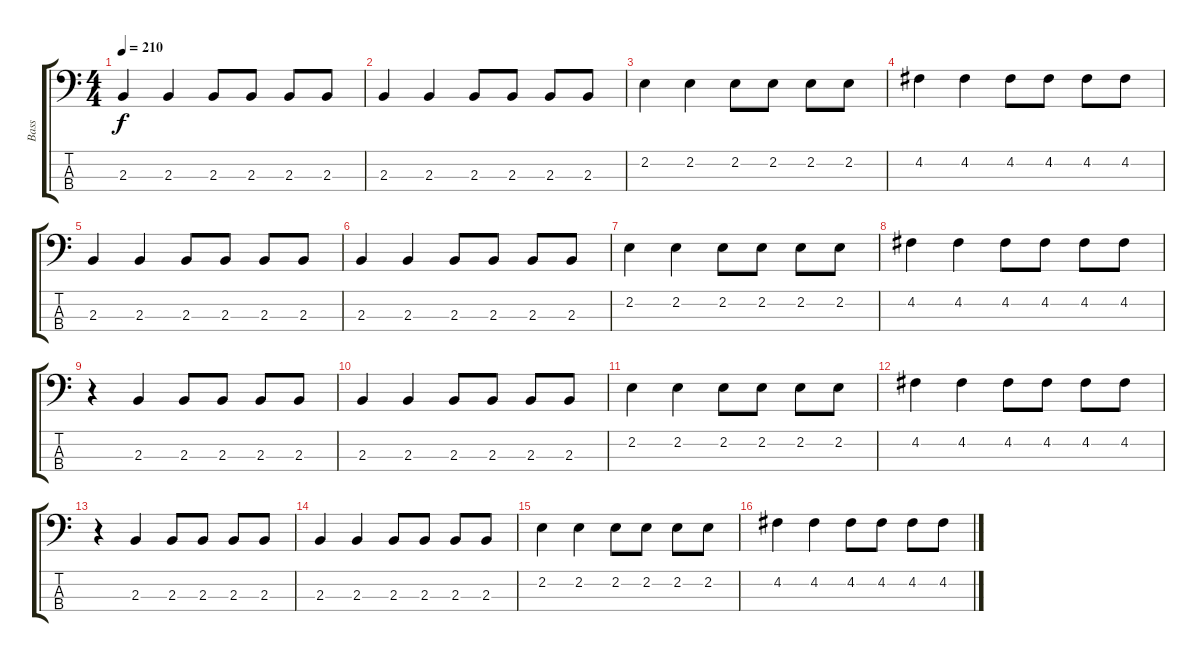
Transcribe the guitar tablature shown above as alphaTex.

\track ("Bass" "Bass") {instrument electricbasspick}
\staff {score tabs}
\tuning (G2 D2 A1 E1) {hide}
\ts (4 4)
\tempo 210
\clef f4
\ks c
2.3.4{dy f} 2.3.4 2.3.8 2.3.8 2.3.8 2.3.8 |
2.3.4 2.3.4 2.3.8 2.3.8 2.3.8 2.3.8 |
2.2.4 2.2.4 2.2.8 2.2.8 2.2.8 2.2.8 |
4.2.4 4.2.4 4.2.8 4.2.8 4.2.8 4.2.8 |
2.3.4 2.3.4 2.3.8 2.3.8 2.3.8 2.3.8 |
2.3.4 2.3.4 2.3.8 2.3.8 2.3.8 2.3.8 |
2.2.4 2.2.4 2.2.8 2.2.8 2.2.8 2.2.8 |
4.2.4 4.2.4 4.2.8 4.2.8 4.2.8 4.2.8 |
r.4 2.3.4 2.3.8 2.3.8 2.3.8 2.3.8 |
2.3.4 2.3.4 2.3.8 2.3.8 2.3.8 2.3.8 |
2.2.4 2.2.4 2.2.8 2.2.8 2.2.8 2.2.8 |
4.2.4 4.2.4 4.2.8 4.2.8 4.2.8 4.2.8 |
r.4 2.3.4 2.3.8 2.3.8 2.3.8 2.3.8 |
2.3.4 2.3.4 2.3.8 2.3.8 2.3.8 2.3.8 |
2.2.4 2.2.4 2.2.8 2.2.8 2.2.8 2.2.8 |
4.2.4 4.2.4 4.2.8 4.2.8 4.2.8 4.2.8
